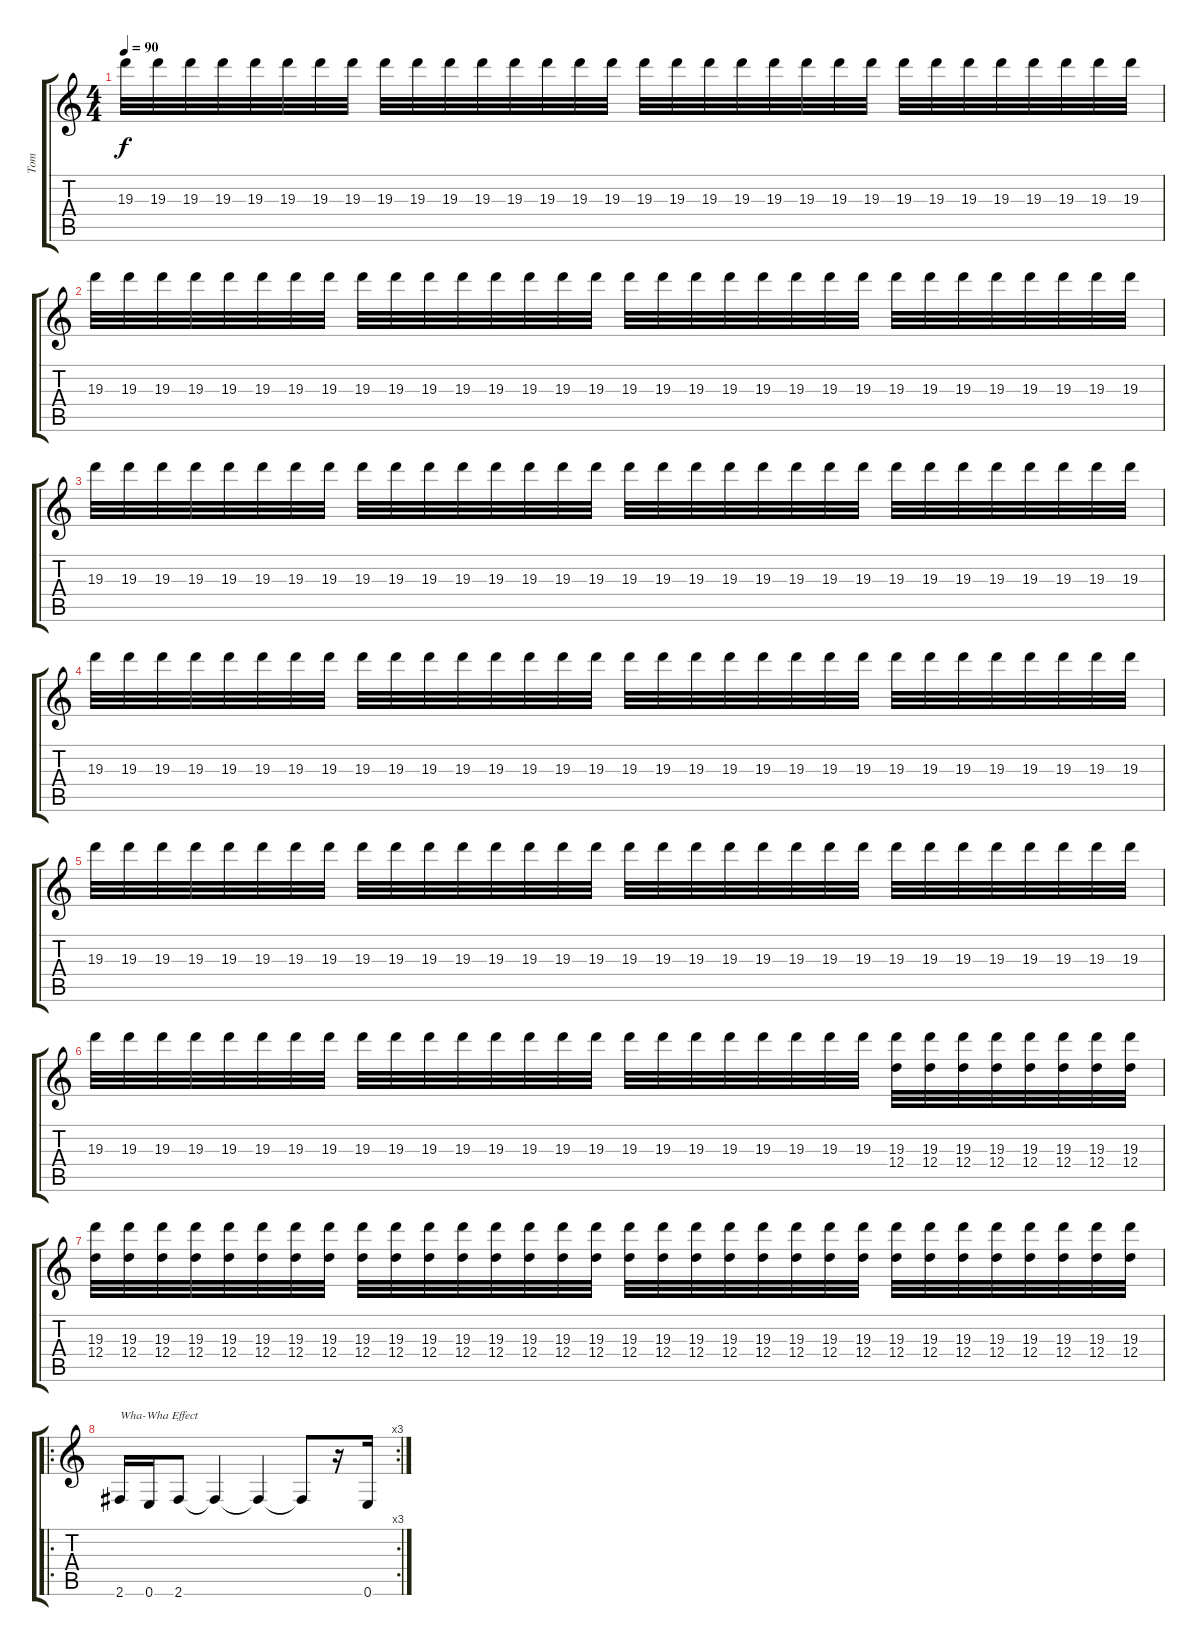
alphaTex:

\track ("Tom" "Tom") {instrument distortionguitar}
\staff {score tabs}
\tuning (E4 B3 G3 D3 A2 E2) {hide}
\ts (4 4)
\tempo 90
\clef g2
\ks c
19.3.32{dy f} 19.3.32 19.3.32 19.3.32 19.3.32 19.3.32 19.3.32 19.3.32 19.3.32 19.3.32 19.3.32 19.3.32 19.3.32 19.3.32 19.3.32 19.3.32 19.3.32 19.3.32 19.3.32 19.3.32 19.3.32 19.3.32 19.3.32 19.3.32 19.3.32 19.3.32 19.3.32 19.3.32 19.3.32 19.3.32 19.3.32 19.3.32 |
19.3.32 19.3.32 19.3.32 19.3.32 19.3.32 19.3.32 19.3.32 19.3.32 19.3.32 19.3.32 19.3.32 19.3.32 19.3.32 19.3.32 19.3.32 19.3.32 19.3.32 19.3.32 19.3.32 19.3.32 19.3.32 19.3.32 19.3.32 19.3.32 19.3.32 19.3.32 19.3.32 19.3.32 19.3.32 19.3.32 19.3.32 19.3.32 |
19.3.32 19.3.32 19.3.32 19.3.32 19.3.32 19.3.32 19.3.32 19.3.32 19.3.32 19.3.32 19.3.32 19.3.32 19.3.32 19.3.32 19.3.32 19.3.32 19.3.32 19.3.32 19.3.32 19.3.32 19.3.32 19.3.32 19.3.32 19.3.32 19.3.32 19.3.32 19.3.32 19.3.32 19.3.32 19.3.32 19.3.32 19.3.32 |
19.3.32 19.3.32 19.3.32 19.3.32 19.3.32 19.3.32 19.3.32 19.3.32 19.3.32 19.3.32 19.3.32 19.3.32 19.3.32 19.3.32 19.3.32 19.3.32 19.3.32 19.3.32 19.3.32 19.3.32 19.3.32 19.3.32 19.3.32 19.3.32 19.3.32 19.3.32 19.3.32 19.3.32 19.3.32 19.3.32 19.3.32 19.3.32 |
19.3.32 19.3.32 19.3.32 19.3.32 19.3.32 19.3.32 19.3.32 19.3.32 19.3.32 19.3.32 19.3.32 19.3.32 19.3.32 19.3.32 19.3.32 19.3.32 19.3.32 19.3.32 19.3.32 19.3.32 19.3.32 19.3.32 19.3.32 19.3.32 19.3.32 19.3.32 19.3.32 19.3.32 19.3.32 19.3.32 19.3.32 19.3.32 |
19.3.32 19.3.32 19.3.32 19.3.32 19.3.32 19.3.32 19.3.32 19.3.32 19.3.32 19.3.32 19.3.32 19.3.32 19.3.32 19.3.32 19.3.32 19.3.32 19.3.32 19.3.32 19.3.32 19.3.32 19.3.32 19.3.32 19.3.32 19.3.32 (19.3 12.4).32 (19.3 12.4).32 (19.3 12.4).32 (19.3 12.4).32 (19.3 12.4).32 (19.3 12.4).32 (19.3 12.4).32 (19.3 12.4).32 |
(19.3 12.4).32 (19.3 12.4).32 (19.3 12.4).32 (19.3 12.4).32 (19.3 12.4).32 (19.3 12.4).32 (19.3 12.4).32 (19.3 12.4).32 (19.3 12.4).32 (19.3 12.4).32 (19.3 12.4).32 (19.3 12.4).32 (19.3 12.4).32 (19.3 12.4).32 (19.3 12.4).32 (19.3 12.4).32 (19.3 12.4).32 (19.3 12.4).32 (19.3 12.4).32 (19.3 12.4).32 (19.3 12.4).32 (19.3 12.4).32 (19.3 12.4).32 (19.3 12.4).32 (19.3 12.4).32 (19.3 12.4).32 (19.3 12.4).32 (19.3 12.4).32 (19.3 12.4).32 (19.3 12.4).32 (19.3 12.4).32 (19.3 12.4).32 |
\ro
\rc 3
2.6.16{txt "Wha-Wha Effect"} 0.6.16 2.6.8 2.6{t}.4 2.6{t}.4 2.6{t}.8 r.16 0.6.16
